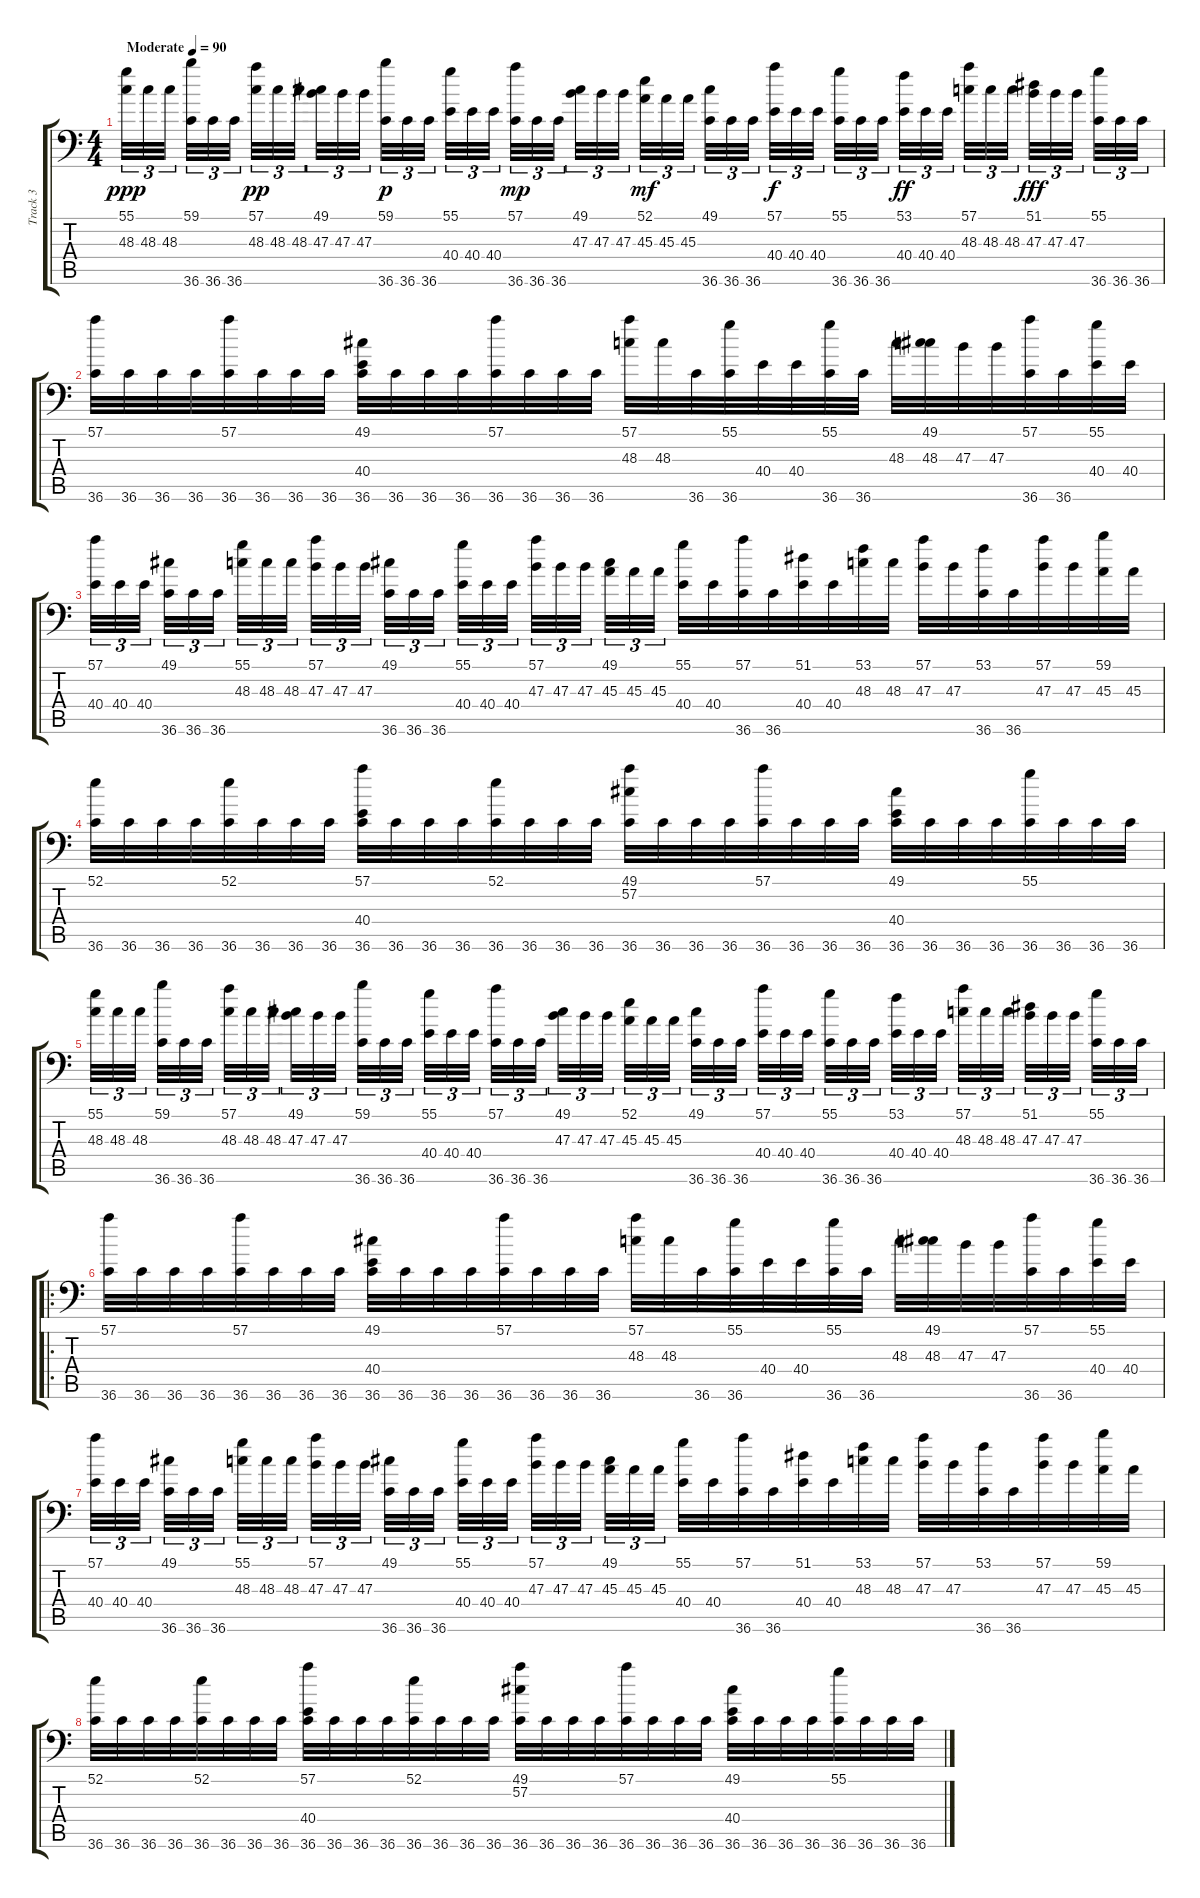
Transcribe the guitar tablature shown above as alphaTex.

\track ("Track 3" "Track 3") {instrument acousticgrandpiano}
\staff {score tabs}
\tuning (C-1 C-1 C-1 C-1 C-1 C-1) {hide}
\ts (4 4)
\tempo (90 "Moderate")
\clef f4
\ks c
(55.1 48.3).32{tu (3 2) dy ppp instrument acousticgrandpiano} 48.3.32{tu (3 2)} 48.3.32{tu (3 2)} (59.1 36.6).32{tu (3 2)} 36.6.32{tu (3 2)} 36.6.32{tu (3 2)} (57.1 48.3).32{tu (3 2) dy pp} 48.3.32{tu (3 2)} 48.3.32{tu (3 2)} (49.1 47.3).32{tu (3 2)} 47.3.32{tu (3 2)} 47.3.32{tu (3 2)} (59.1 36.6).32{tu (3 2) dy p} 36.6.32{tu (3 2)} 36.6.32{tu (3 2)} (55.1 40.4).32{tu (3 2)} 40.4.32{tu (3 2)} 40.4.32{tu (3 2)} (57.1 36.6).32{tu (3 2) dy mp} 36.6.32{tu (3 2)} 36.6.32{tu (3 2)} (49.1 47.3).32{tu (3 2)} 47.3.32{tu (3 2)} 47.3.32{tu (3 2)} (52.1 45.3).32{tu (3 2) dy mf} 45.3.32{tu (3 2)} 45.3.32{tu (3 2)} (49.1 36.6).32{tu (3 2)} 36.6.32{tu (3 2)} 36.6.32{tu (3 2)} (57.1 40.4).32{tu (3 2) dy f} 40.4.32{tu (3 2)} 40.4.32{tu (3 2)} (55.1 36.6).32{tu (3 2)} 36.6.32{tu (3 2)} 36.6.32{tu (3 2)} (53.1 40.4).32{tu (3 2) dy ff} 40.4.32{tu (3 2)} 40.4.32{tu (3 2)} (57.1 48.3).32{tu (3 2)} 48.3.32{tu (3 2)} 48.3.32{tu (3 2)} (51.1 47.3).32{tu (3 2) dy fff} 47.3.32{tu (3 2)} 47.3.32{tu (3 2)} (55.1 36.6).32{tu (3 2)} 36.6.32{tu (3 2)} 36.6.32{tu (3 2)} |
(57.1 36.6).32 36.6.32 36.6.32 36.6.32 (57.1 36.6).32 36.6.32 36.6.32 36.6.32 (49.1 40.4 36.6).32 36.6.32 36.6.32 36.6.32 (57.1 36.6).32 36.6.32 36.6.32 36.6.32 (57.1 48.3).32 48.3.32 36.6.32 (55.1 36.6).32 40.4.32 40.4.32 (55.1 36.6).32 36.6.32 48.3.32 (49.1 48.3).32 47.3.32 47.3.32 (57.1 36.6).32 36.6.32 (55.1 40.4).32 40.4.32 |
(57.1 40.4).32{tu (3 2)} 40.4.32{tu (3 2)} 40.4.32{tu (3 2)} (49.1 36.6).32{tu (3 2)} 36.6.32{tu (3 2)} 36.6.32{tu (3 2)} (55.1 48.3).32{tu (3 2)} 48.3.32{tu (3 2)} 48.3.32{tu (3 2)} (57.1 47.3).32{tu (3 2)} 47.3.32{tu (3 2)} 47.3.32{tu (3 2)} (49.1 36.6).32{tu (3 2)} 36.6.32{tu (3 2)} 36.6.32{tu (3 2)} (55.1 40.4).32{tu (3 2)} 40.4.32{tu (3 2)} 40.4.32{tu (3 2)} (57.1 47.3).32{tu (3 2)} 47.3.32{tu (3 2)} 47.3.32{tu (3 2)} (49.1 45.3).32{tu (3 2)} 45.3.32{tu (3 2)} 45.3.32{tu (3 2)} (55.1 40.4).32 40.4.32 (57.1 36.6).32 36.6.32 (51.1 40.4).32 40.4.32 (53.1 48.3).32 48.3.32 (57.1 47.3).32 47.3.32 (53.1 36.6).32 36.6.32 (57.1 47.3).32 47.3.32 (59.1 45.3).32 45.3.32 |
(52.1 36.6).32 36.6.32 36.6.32 36.6.32 (52.1 36.6).32 36.6.32 36.6.32 36.6.32 (57.1 40.4 36.6).32 36.6.32 36.6.32 36.6.32 (52.1 36.6).32 36.6.32 36.6.32 36.6.32 (49.1 57.2 36.6).32 36.6.32 36.6.32 36.6.32 (57.1 36.6).32 36.6.32 36.6.32 36.6.32 (49.1 40.4 36.6).32 36.6.32 36.6.32 36.6.32 (55.1 36.6).32 36.6.32 36.6.32 36.6.32 |
(55.1 48.3).32{tu (3 2)} 48.3.32{tu (3 2)} 48.3.32{tu (3 2)} (59.1 36.6).32{tu (3 2)} 36.6.32{tu (3 2)} 36.6.32{tu (3 2)} (57.1 48.3).32{tu (3 2)} 48.3.32{tu (3 2)} 48.3.32{tu (3 2)} (49.1 47.3).32{tu (3 2)} 47.3.32{tu (3 2)} 47.3.32{tu (3 2)} (59.1 36.6).32{tu (3 2)} 36.6.32{tu (3 2)} 36.6.32{tu (3 2)} (55.1 40.4).32{tu (3 2)} 40.4.32{tu (3 2)} 40.4.32{tu (3 2)} (57.1 36.6).32{tu (3 2)} 36.6.32{tu (3 2)} 36.6.32{tu (3 2)} (49.1 47.3).32{tu (3 2)} 47.3.32{tu (3 2)} 47.3.32{tu (3 2)} (52.1 45.3).32{tu (3 2)} 45.3.32{tu (3 2)} 45.3.32{tu (3 2)} (49.1 36.6).32{tu (3 2)} 36.6.32{tu (3 2)} 36.6.32{tu (3 2)} (57.1 40.4).32{tu (3 2)} 40.4.32{tu (3 2)} 40.4.32{tu (3 2)} (55.1 36.6).32{tu (3 2)} 36.6.32{tu (3 2)} 36.6.32{tu (3 2)} (53.1 40.4).32{tu (3 2)} 40.4.32{tu (3 2)} 40.4.32{tu (3 2)} (57.1 48.3).32{tu (3 2)} 48.3.32{tu (3 2)} 48.3.32{tu (3 2)} (51.1 47.3).32{tu (3 2)} 47.3.32{tu (3 2)} 47.3.32{tu (3 2)} (55.1 36.6).32{tu (3 2)} 36.6.32{tu (3 2)} 36.6.32{tu (3 2)} |
\ro
(57.1 36.6).32 36.6.32 36.6.32 36.6.32 (57.1 36.6).32 36.6.32 36.6.32 36.6.32 (49.1 40.4 36.6).32 36.6.32 36.6.32 36.6.32 (57.1 36.6).32 36.6.32 36.6.32 36.6.32 (57.1 48.3).32 48.3.32 36.6.32 (55.1 36.6).32 40.4.32 40.4.32 (55.1 36.6).32 36.6.32 48.3.32 (49.1 48.3).32 47.3.32 47.3.32 (57.1 36.6).32 36.6.32 (55.1 40.4).32 40.4.32 |
(57.1 40.4).32{tu (3 2)} 40.4.32{tu (3 2)} 40.4.32{tu (3 2)} (49.1 36.6).32{tu (3 2)} 36.6.32{tu (3 2)} 36.6.32{tu (3 2)} (55.1 48.3).32{tu (3 2)} 48.3.32{tu (3 2)} 48.3.32{tu (3 2)} (57.1 47.3).32{tu (3 2)} 47.3.32{tu (3 2)} 47.3.32{tu (3 2)} (49.1 36.6).32{tu (3 2)} 36.6.32{tu (3 2)} 36.6.32{tu (3 2)} (55.1 40.4).32{tu (3 2)} 40.4.32{tu (3 2)} 40.4.32{tu (3 2)} (57.1 47.3).32{tu (3 2)} 47.3.32{tu (3 2)} 47.3.32{tu (3 2)} (49.1 45.3).32{tu (3 2)} 45.3.32{tu (3 2)} 45.3.32{tu (3 2)} (55.1 40.4).32 40.4.32 (57.1 36.6).32 36.6.32 (51.1 40.4).32 40.4.32 (53.1 48.3).32 48.3.32 (57.1 47.3).32 47.3.32 (53.1 36.6).32 36.6.32 (57.1 47.3).32 47.3.32 (59.1 45.3).32 45.3.32 |
(52.1 36.6).32 36.6.32 36.6.32 36.6.32 (52.1 36.6).32 36.6.32 36.6.32 36.6.32 (57.1 40.4 36.6).32 36.6.32 36.6.32 36.6.32 (52.1 36.6).32 36.6.32 36.6.32 36.6.32 (49.1 57.2 36.6).32 36.6.32 36.6.32 36.6.32 (57.1 36.6).32 36.6.32 36.6.32 36.6.32 (49.1 40.4 36.6).32 36.6.32 36.6.32 36.6.32 (55.1 36.6).32 36.6.32 36.6.32 36.6.32
